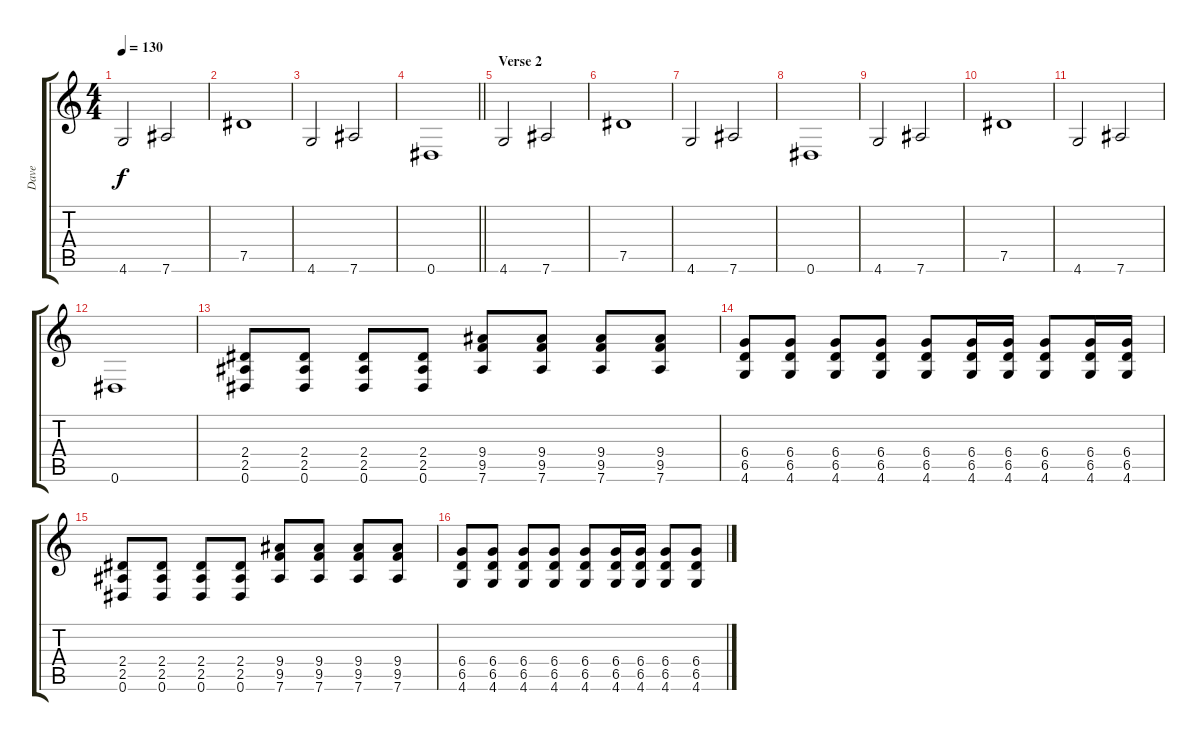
\track ("Dave" "Dave") {instrument overdrivenguitar}
\staff {score tabs}
\tuning (Eb4 Bb3 Gb3 Db3 Ab2 Eb2) {hide}
\ts (4 4)
\tempo 130
\clef g2
\ks c
4.6.2{dy f} 7.6.2 |
7.5.1 |
4.6.2 7.6.2 |
\barLineRight lightlight
0.6.1 |
\section ("" "Verse 2")
4.6.2 7.6.2 |
7.5.1 |
4.6.2 7.6.2 |
0.6.1 |
4.6.2 7.6.2 |
7.5.1 |
4.6.2 7.6.2 |
0.6.1 |
(2.4 2.5 0.6).8 (2.4 2.5 0.6).8{instrument electricguitarmuted} (2.4 2.5 0.6).8 (2.4 2.5 0.6).8{instrument overdrivenguitar} (9.4 9.5 7.6).8 (9.4 9.5 7.6).8{instrument electricguitarmuted} (9.4 9.5 7.6).8 (9.4 9.5 7.6).8{instrument overdrivenguitar} |
(6.4 6.5 4.6).8 (6.4 6.5 4.6).8{instrument electricguitarmuted} (6.4 6.5 4.6).8 (6.4 6.5 4.6).8 (6.4 6.5 4.6).8 (6.4 6.5 4.6).16 (6.4 6.5 4.6).16 (6.4 6.5 4.6).8 (6.4 6.5 4.6).16 (6.4 6.5 4.6).16 |
(2.4 2.5 0.6).8{instrument overdrivenguitar} (2.4 2.5 0.6).8{instrument electricguitarmuted} (2.4 2.5 0.6).8 (2.4 2.5 0.6).8{instrument overdrivenguitar} (9.4 9.5 7.6).8 (9.4 9.5 7.6).8{instrument electricguitarmuted} (9.4 9.5 7.6).8 (9.4 9.5 7.6).8{instrument overdrivenguitar} |
(6.4 6.5 4.6).8 (6.4 6.5 4.6).8{instrument electricguitarmuted} (6.4 6.5 4.6).8 (6.4 6.5 4.6).8 (6.4 6.5 4.6).8 (6.4 6.5 4.6).16 (6.4 6.5 4.6).16 (6.4 6.5 4.6).8 (6.4 6.5 4.6).8
